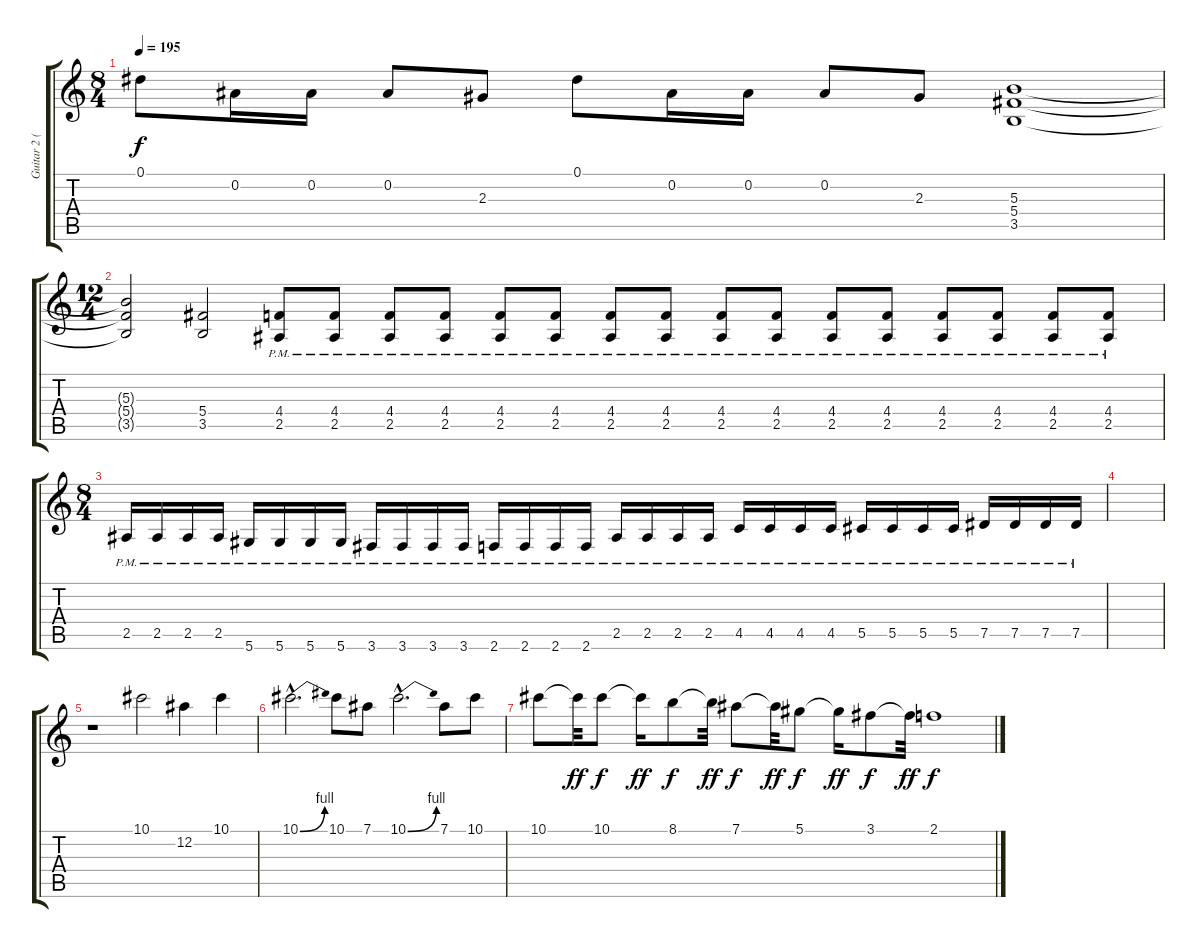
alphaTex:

\track ("Guitar 2 (Henjo Richter)" "Guitar 2 (") {instrument distortionguitar}
\staff {score tabs}
\tuning (Eb4 Bb3 Gb3 Db3 Ab2 Eb2) {hide}
\ts (8 4)
\tempo 195
\clef g2
\ks c
0.1.8{dy f} 0.2.16 0.2.16 0.2.8 2.3.8 0.1.8 0.2.16 0.2.16 0.2.8 2.3.8 (5.3 5.4 3.5).1 |
\ts (12 4)
(5.3{t} 5.4{t} 3.5{t}).2 (5.4 3.5).2 (4.4{pm} 2.5{pm}).8 (4.4{pm} 2.5{pm}).8 (4.4{pm} 2.5{pm}).8 (4.4{pm} 2.5{pm}).8 (4.4{pm} 2.5{pm}).8 (4.4{pm} 2.5{pm}).8 (4.4{pm} 2.5{pm}).8 (4.4{pm} 2.5{pm}).8 (4.4{pm} 2.5{pm}).8 (4.4{pm} 2.5{pm}).8 (4.4{pm} 2.5{pm}).8 (4.4{pm} 2.5{pm}).8 (4.4{pm} 2.5{pm}).8 (4.4{pm} 2.5{pm}).8 (4.4{pm} 2.5{pm}).8 (4.4{pm} 2.5{pm}).8 |
\ts (8 4)
2.5{pm}.16 2.5{pm}.16 2.5{pm}.16 2.5{pm}.16 5.6{pm}.16 5.6{pm}.16 5.6{pm}.16 5.6{pm}.16 3.6{pm}.16 3.6{pm}.16 3.6{pm}.16 3.6{pm}.16 2.6{pm}.16 2.6{pm}.16 2.6{pm}.16 2.6{pm}.16 2.5{pm}.16 2.5{pm}.16 2.5{pm}.16 2.5{pm}.16 4.5{pm}.16 4.5{pm}.16 4.5{pm}.16 4.5{pm}.16 5.5{pm}.16 5.5{pm}.16 5.5{pm}.16 5.5{pm}.16 7.5{pm}.16 7.5{pm}.16 7.5{pm}.16 7.5{pm}.16 |
|
r.1 10.1.2{balance 8} 12.2.4 10.1.4 |
10.1{be (bend 0 0 60 4) hac}.2{d} 10.1.8 7.1.8 10.1{be (bend 0 0 60 4) hac}.2{d} 7.1.8 10.1.8 |
10.1.8 10.1{t}.32{dy ff} 10.1.8{dy f} 10.1{t}.16{dy ff} 8.1.8{dy f} 8.1{t}.32{dy ff} 7.1.8{dy f} 7.1{t}.32{dy ff} 5.1.8{dy f} 5.1{t}.16{dy ff} 3.1.8{dy f} 3.1{t}.32{dy ff} 2.1.1{dy f}
